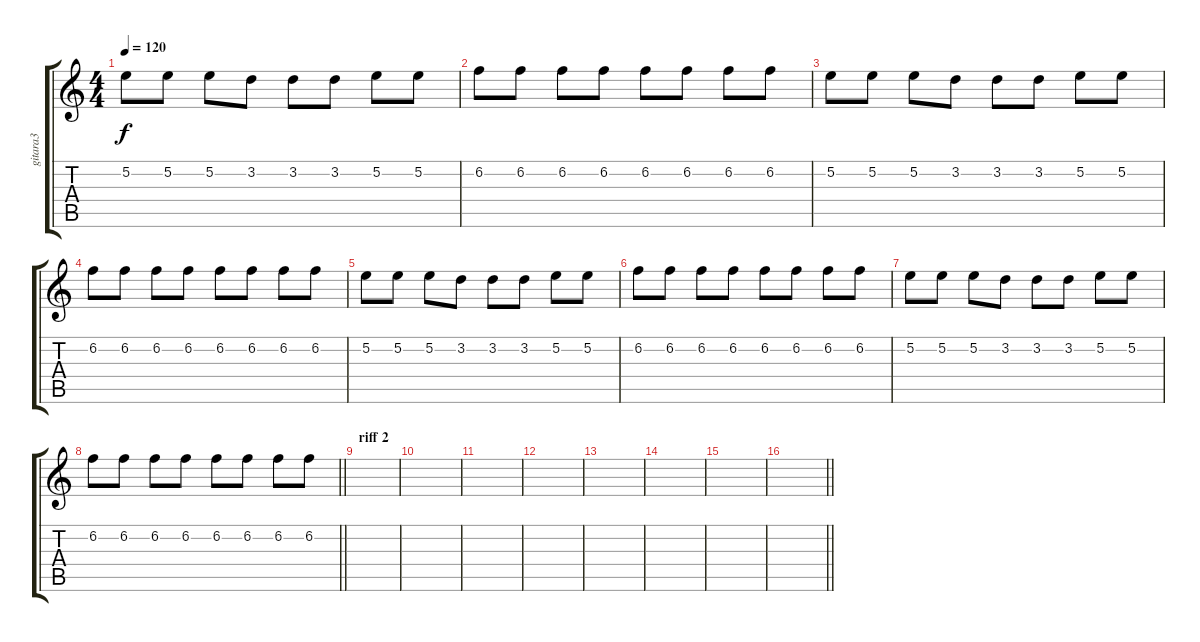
\track ("gitara3" "gitara3") {instrument distortionguitar}
\staff {score tabs}
\tuning (E4 B3 G3 D3 A2 E2) {hide}
\ts (4 4)
\tempo 120
\clef g2
\ks c
5.2.8{dy f} 5.2.8 5.2.8 3.2.8 3.2.8 3.2.8 5.2.8 5.2.8 |
6.2.8 6.2.8 6.2.8 6.2.8 6.2.8 6.2.8 6.2.8 6.2.8 |
5.2.8 5.2.8 5.2.8 3.2.8 3.2.8 3.2.8 5.2.8 5.2.8 |
6.2.8 6.2.8 6.2.8 6.2.8 6.2.8 6.2.8 6.2.8 6.2.8 |
5.2.8 5.2.8 5.2.8 3.2.8 3.2.8 3.2.8 5.2.8 5.2.8 |
6.2.8 6.2.8 6.2.8 6.2.8 6.2.8 6.2.8 6.2.8 6.2.8 |
5.2.8 5.2.8 5.2.8 3.2.8 3.2.8 3.2.8 5.2.8 5.2.8 |
\barLineRight lightlight
6.2.8 6.2.8 6.2.8 6.2.8 6.2.8 6.2.8 6.2.8 6.2.8 |
\section ("" "riff 2")
|
|
|
|
|
|
|
\barLineRight lightlight
